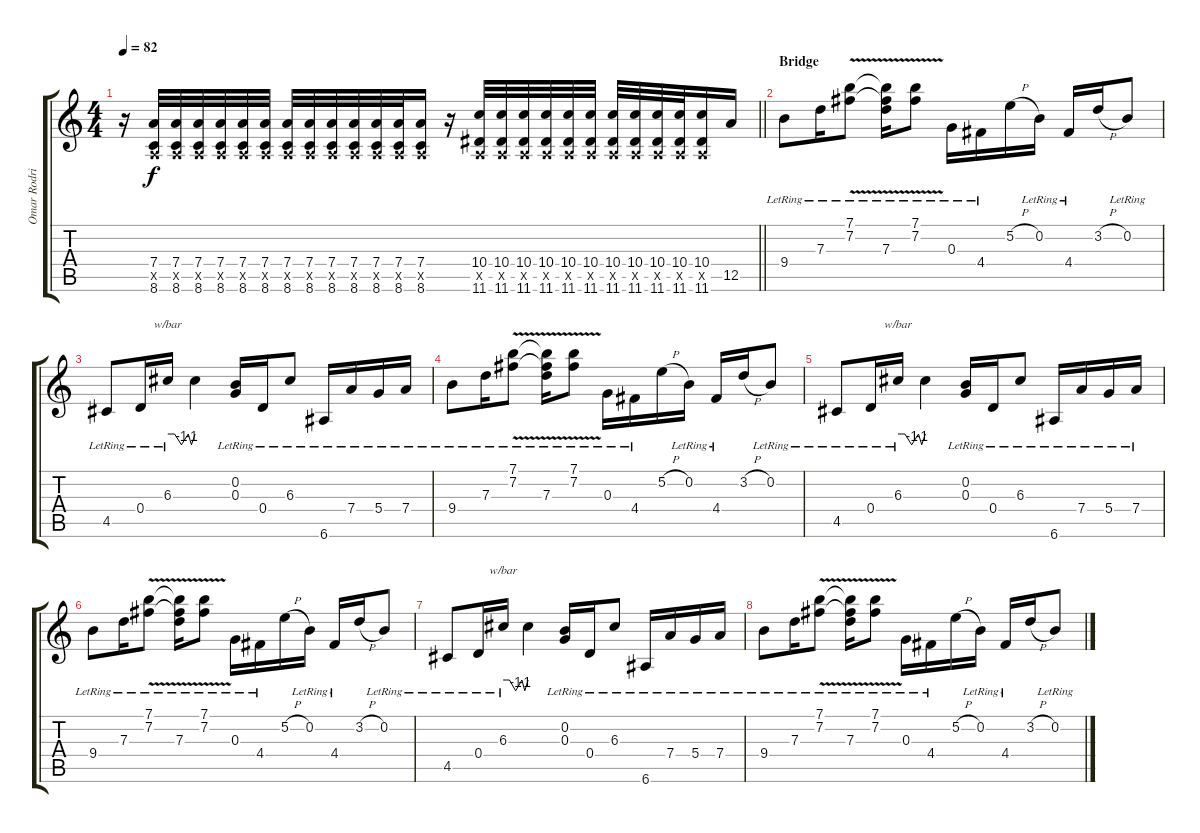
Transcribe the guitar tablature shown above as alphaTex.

\track ("Omar Rodriguez-Lopez - Lead" "Omar Rodri") {instrument distortionguitar}
\staff {score tabs}
\tuning (E4 B3 G3 D3 A2 E2) {hide}
\ts (4 4)
\tempo 82
\clef g2
\barLineRight lightlight
\ks c
r.16{dy f} (7.4 0.5{x} 8.6).32 (7.4 0.5{x} 8.6).32 (7.4 0.5{x} 8.6).32 (7.4 0.5{x} 8.6).32 (7.4 0.5{x} 8.6).32 (7.4 0.5{x} 8.6).32 (7.4 0.5{x} 8.6).32 (7.4 0.5{x} 8.6).32 (7.4 0.5{x} 8.6).32 (7.4 0.5{x} 8.6).32 (7.4 0.5{x} 8.6).32 (7.4 0.5{x} 8.6).32 (7.4 0.5{x} 8.6).16 r.16 (10.4 0.5{x} 11.6).32 (10.4 0.5{x} 11.6).32 (10.4 0.5{x} 11.6).32 (10.4 0.5{x} 11.6).32 (10.4 0.5{x} 11.6).32 (10.4 0.5{x} 11.6).32 (10.4 0.5{x} 11.6).32 (10.4 0.5{x} 11.6).32 (10.4 0.5{x} 11.6).32 (10.4 0.5{x} 11.6).32 (10.4 0.5{x} 11.6).16 12.5.16 |
\section ("" "Bridge")
9.4{lr}.8 7.3{lr}.16 (7.1{v lr} 7.2{v lr}).8 (7.1{t} 7.2{t} 7.3{lr}).16 (7.1{v lr} 7.2{v lr}).8 0.3{lr}.16 4.4{lr}.16 5.2{h}.16 0.2{lr}.16 4.4{lr}.16 3.2{h}.16 0.2{lr}.8 |
4.5{lr}.8 0.4{lr}.16 6.3{lr}.16{tbe (custom default 0 0 8 0 15 0 30 -4 45 0 52 -4 60 0)} 6.3{t}.4 (0.2{lr} 0.3{lr}).16 0.4{lr}.16 6.3{lr}.8 6.6{lr}.16 7.4{lr}.16 5.4{lr}.16 7.4{lr}.16 |
9.4{lr}.8 7.3{lr}.16 (7.1{v lr} 7.2{v lr}).8 (7.1{t} 7.2{t} 7.3{lr}).16 (7.1{v lr} 7.2{v lr}).8 0.3{lr}.16 4.4{lr}.16 5.2{h}.16 0.2{lr}.16 4.4{lr}.16 3.2{h}.16 0.2{lr}.8 |
4.5{lr}.8 0.4{lr}.16 6.3{lr}.16{tbe (custom default 0 0 8 0 15 0 30 -4 45 0 52 -4 60 0)} 6.3{t}.4 (0.2{lr} 0.3{lr}).16 0.4{lr}.16 6.3{lr}.8 6.6{lr}.16 7.4{lr}.16 5.4{lr}.16 7.4{lr}.16 |
9.4{lr}.8 7.3{lr}.16 (7.1{v lr} 7.2{v lr}).8 (7.1{t} 7.2{t} 7.3{lr}).16 (7.1{v lr} 7.2{v lr}).8 0.3{lr}.16 4.4{lr}.16 5.2{h}.16 0.2{lr}.16 4.4{lr}.16 3.2{h}.16 0.2{lr}.8 |
4.5{lr}.8 0.4{lr}.16 6.3{lr}.16{tbe (custom default 0 0 8 0 15 0 30 -4 45 0 52 -4 60 0)} 6.3{t}.4 (0.2{lr} 0.3{lr}).16 0.4{lr}.16 6.3{lr}.8 6.6{lr}.16 7.4{lr}.16 5.4{lr}.16 7.4{lr}.16 |
9.4{lr}.8 7.3{lr}.16 (7.1{v lr} 7.2{v lr}).8 (7.1{t} 7.2{t} 7.3{lr}).16 (7.1{v lr} 7.2{v lr}).8 0.3{lr}.16 4.4{lr}.16 5.2{h}.16 0.2{lr}.16 4.4{lr}.16 3.2{h}.16 0.2{lr}.8
